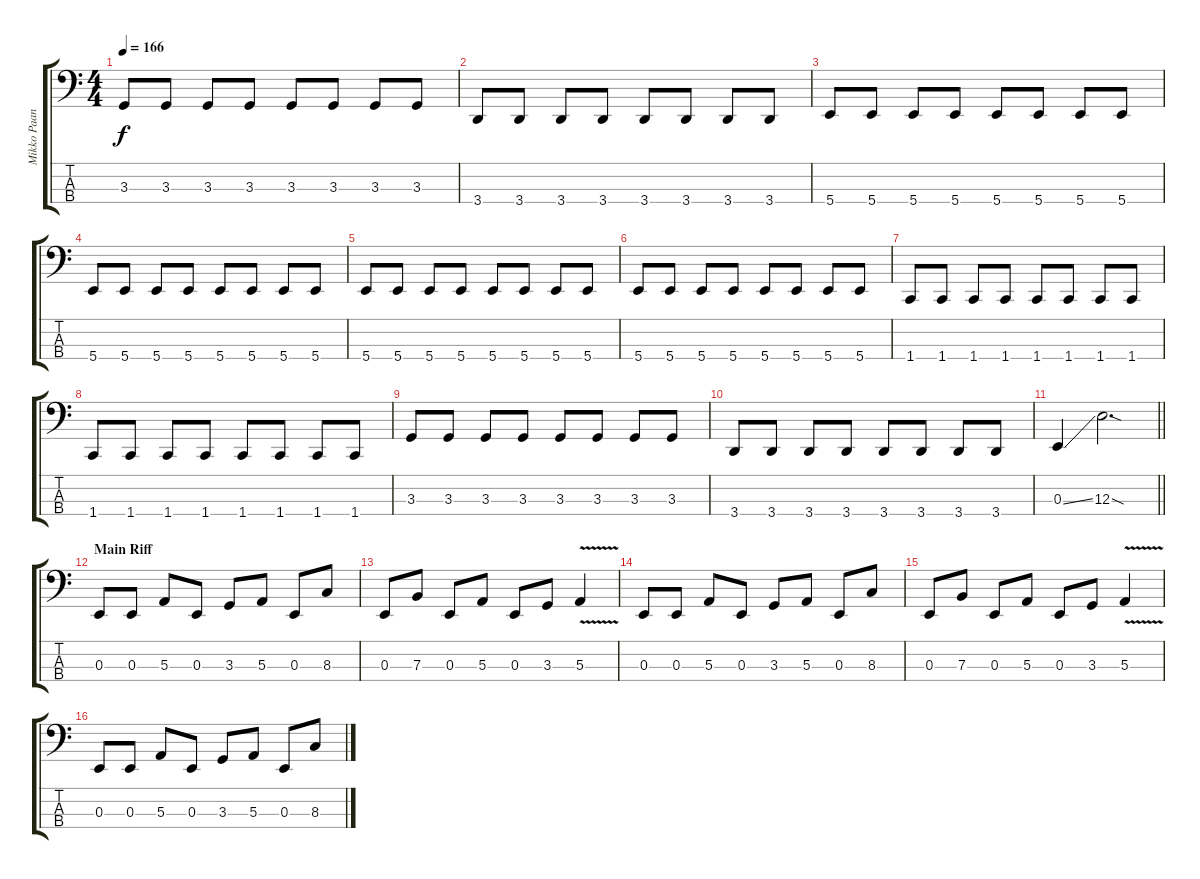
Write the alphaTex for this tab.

\track ("Mikko Paananen" "Mikko Paan") {instrument electricbassfinger}
\staff {score tabs}
\tuning (D2 A1 E1 B0) {hide}
\ts (4 4)
\tempo 166
\clef f4
\ks c
3.3.8{dy f} 3.3.8 3.3.8 3.3.8 3.3.8 3.3.8 3.3.8 3.3.8 |
3.4.8 3.4.8 3.4.8 3.4.8 3.4.8 3.4.8 3.4.8 3.4.8 |
5.4.8 5.4.8 5.4.8 5.4.8 5.4.8 5.4.8 5.4.8 5.4.8 |
5.4.8 5.4.8 5.4.8 5.4.8 5.4.8 5.4.8 5.4.8 5.4.8 |
5.4.8 5.4.8 5.4.8 5.4.8 5.4.8 5.4.8 5.4.8 5.4.8 |
5.4.8 5.4.8 5.4.8 5.4.8 5.4.8 5.4.8 5.4.8 5.4.8 |
1.4.8 1.4.8 1.4.8 1.4.8 1.4.8 1.4.8 1.4.8 1.4.8 |
1.4.8 1.4.8 1.4.8 1.4.8 1.4.8 1.4.8 1.4.8 1.4.8 |
3.3.8 3.3.8 3.3.8 3.3.8 3.3.8 3.3.8 3.3.8 3.3.8 |
3.4.8 3.4.8 3.4.8 3.4.8 3.4.8 3.4.8 3.4.8 3.4.8 |
\barLineRight lightlight
0.3{ss}.4 12.3{sod}.2{d} |
\section ("" "Main Riff")
0.3.8 0.3.8 5.3.8 0.3.8 3.3.8 5.3.8 0.3.8 8.3.8 |
0.3.8 7.3.8 0.3.8 5.3.8 0.3.8 3.3.8 5.3{v}.4 |
0.3.8 0.3.8 5.3.8 0.3.8 3.3.8 5.3.8 0.3.8 8.3.8 |
0.3.8 7.3.8 0.3.8 5.3.8 0.3.8 3.3.8 5.3{v}.4 |
0.3.8 0.3.8 5.3.8 0.3.8 3.3.8 5.3.8 0.3.8 8.3.8
